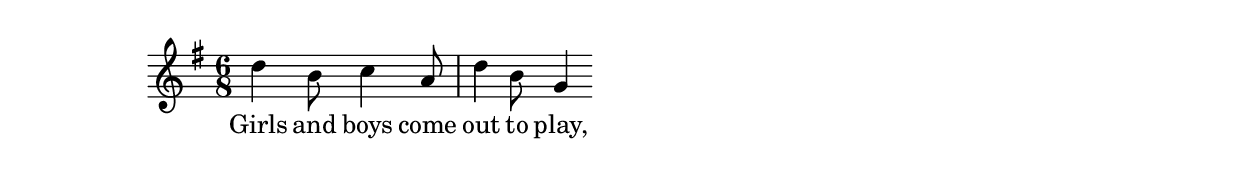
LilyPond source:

% Lily was here -- automatically converted by ../../../scripts/midi2ly.py from out/initial-key.midi
\version "2.13.53"

\layout {
  \context {
    \Voice
    \remove "Note_heads_engraver"
    \consists "Completion_heads_engraver"
    \remove "Rest_engraver"
    \consists "Completion_rest_engraver"
  }
}

% included from ./out/initial-key.header
\header {
texidoc="Lyrics are preserved"
options=""
}
% end

\score {
  <<
    \relative c'' {
      \key g \major
      \time 6/8
      d4 b8 c4 a8 | d4 b8 g4
    }
    \addlyrics {
      Girls and boys come | out to play,
    }
  >>
  \layout {}
  \midi {}
}
